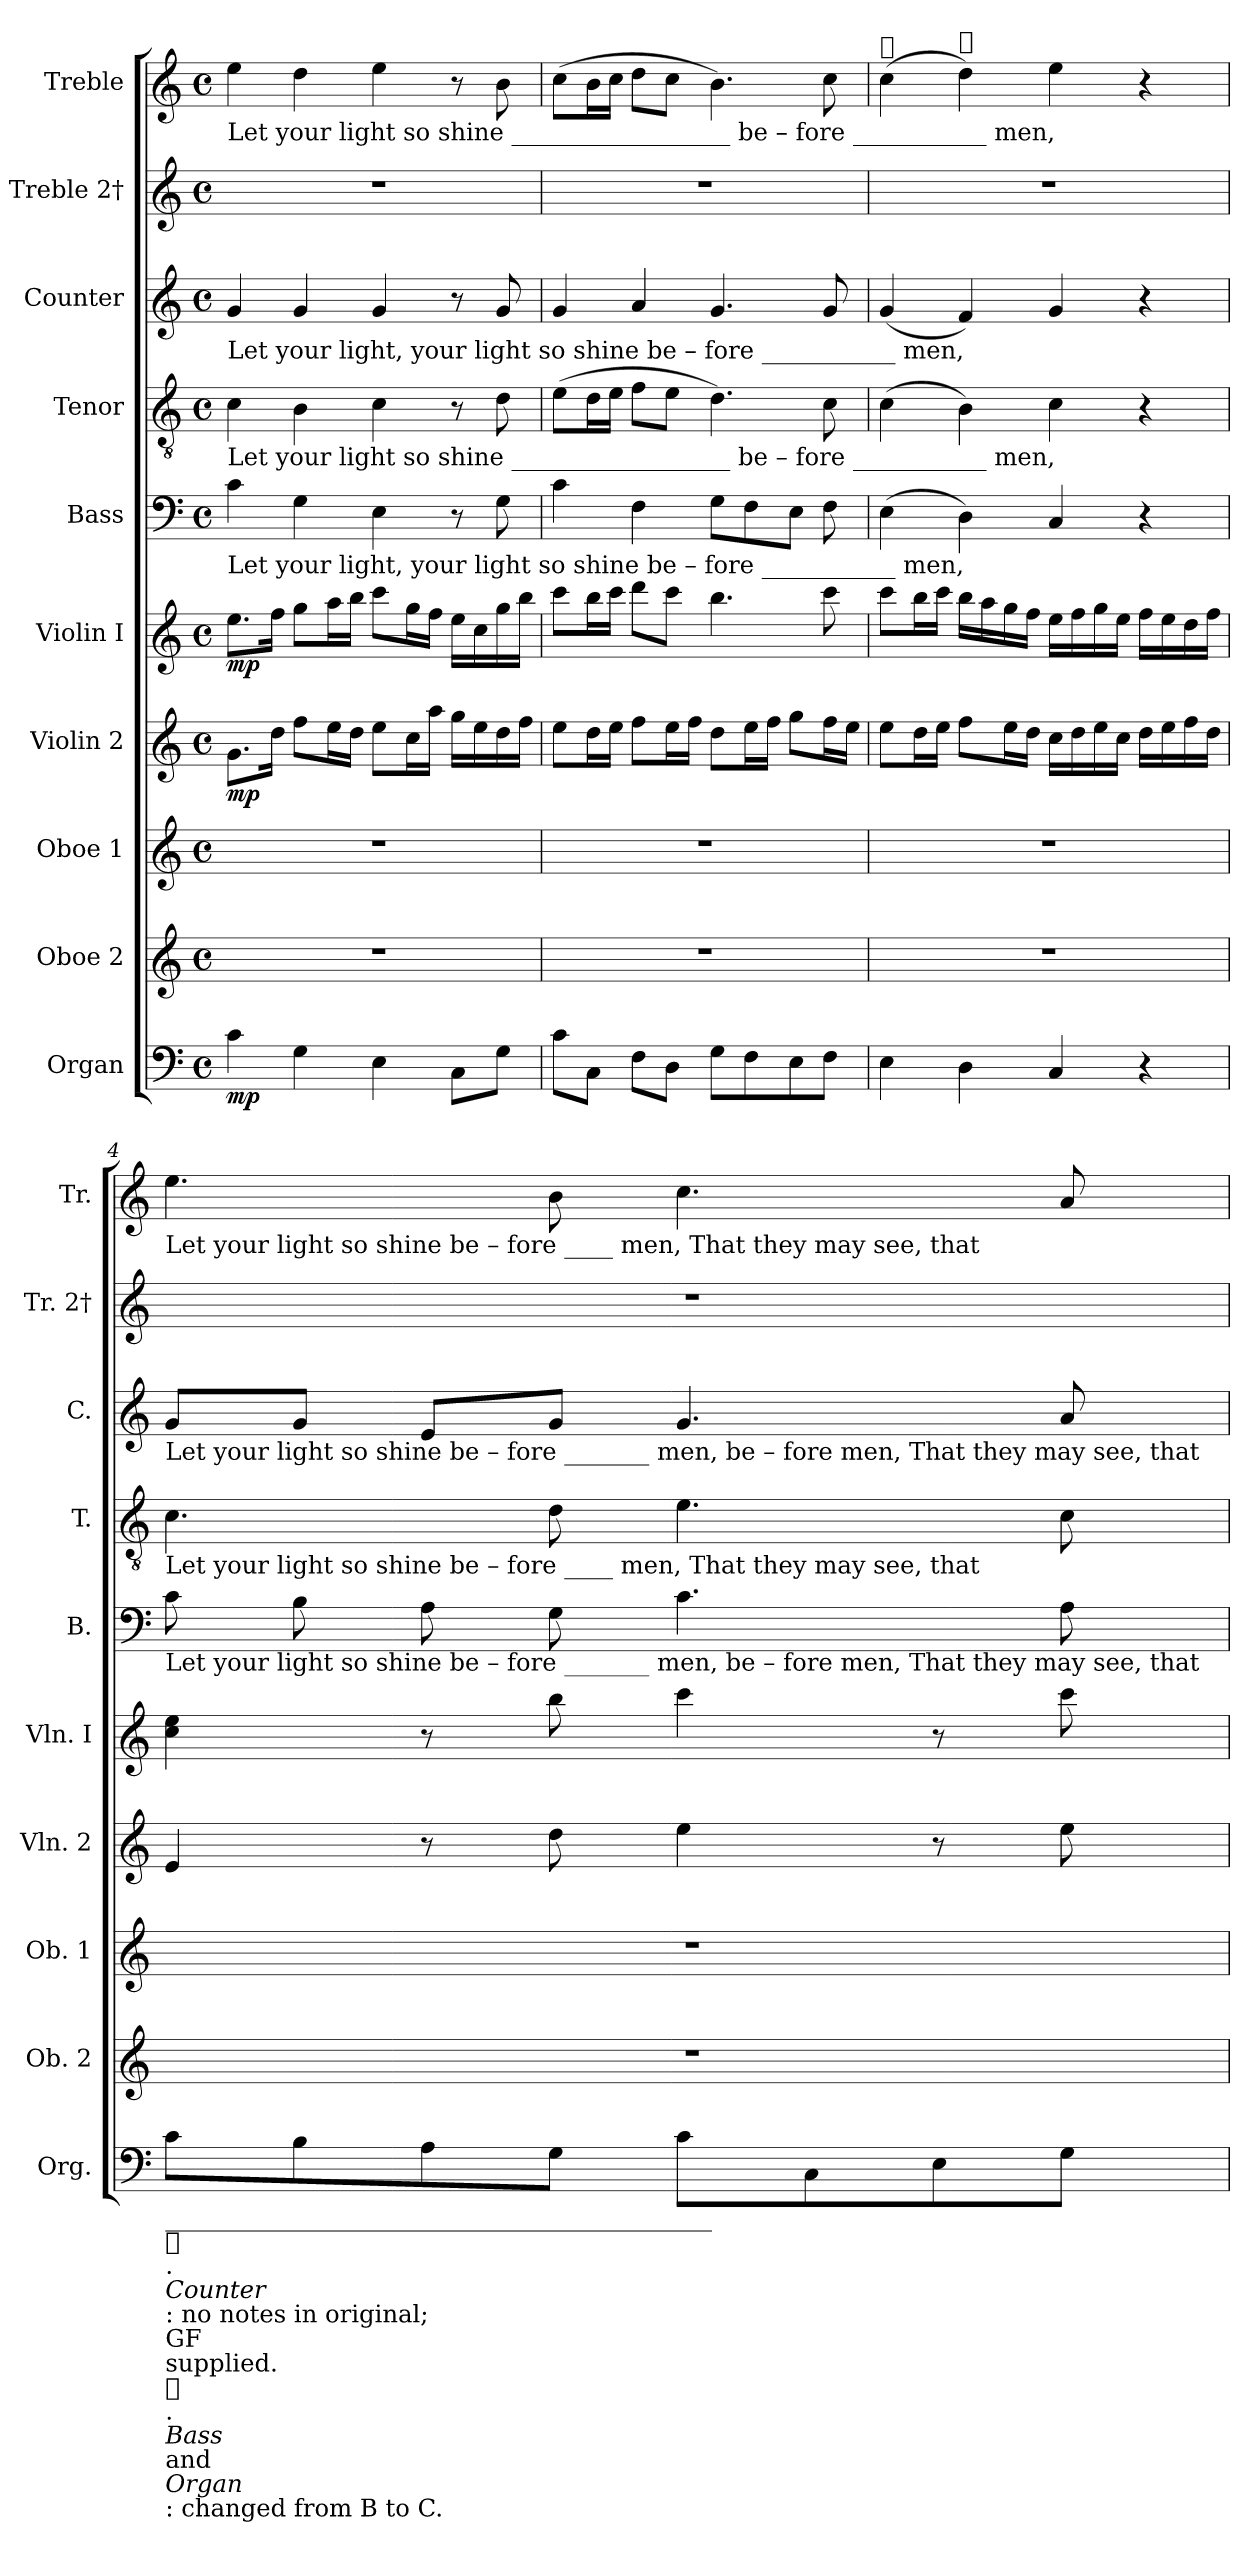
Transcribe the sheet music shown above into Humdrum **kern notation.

**kern	**dynam	**kern	**kern	**kern	**dynam	**kern	**dynam	**kern	**kern	**kern	**kern	**kern
*part10	*part10	*part9	*part8	*part7	*part7	*part6	*part6	*part5	*part4	*part3	*part2	*part1
*staff10	*staff10	*staff9	*staff8	*staff7	*staff7	*staff6	*staff6	*staff5	*staff4	*staff3	*staff2	*staff1
*I"Organ	*	*I"Oboe 2	*I"Oboe 1	*I"Violin 2	*	*I"Violin  I	*	*I"Bass	*I"Tenor	*I"Counter	*I"Treble 2†	*I"Treble
*I'Org.	*	*I'Ob. 2	*I'Ob. 1	*I'Vln. 2	*	*I'Vln.  I	*	*I'B.	*I'T.	*I'C.	*I'Tr. 2†	*I'Tr.
*clefF4	*	*clefG2	*clefG2	*clefG2	*	*clefG2	*	*clefF4	*clefGv2	*clefG2	*clefG2	*clefG2
*k[]	*	*k[]	*k[]	*k[]	*	*k[]	*	*k[]	*k[]	*k[]	*k[]	*k[]
*M4/4	*	*M4/4	*M4/4	*M4/4	*	*M4/4	*	*M4/4	*M4/4	*M4/4	*M4/4	*M4/4
*met(c)	*	*met(c)	*met(c)	*met(c)	*	*met(c)	*	*met(c)	*met(c)	*met(c)	*met(c)	*met(c)
*MM60	*	*MM60	*MM60	*MM60	*	*MM60	*	*MM60	*MM60	*MM60	*MM60	*MM60
=1	=1	=1	=1	=1	=1	=1	=1	=1	=1	=1	=1	=1
!	!	!	!	!	!	!	!	!	!	!	!	!LO:TX:b:t=Let      your         light                 so        shine __________________      be   –  fore ___________    men,
!	!	!	!	!	!	!	!	!	!	!LO:TX:b:t=Let      your         light,               your     light         so         shine              be   –  fore ___________    men,	!	!
!	!	!	!	!	!	!	!	!	!LO:TX:b:t=Let      your         light                 so        shine __________________      be   –  fore ___________    men,	!	!	!
!	!	!	!	!	!	!	!	!LO:TX:b:t=Let      your         light,               your     light         so         shine              be   –  fore ___________    men,	!	!	!	!
!	!LO:DY:b	!	!	!	!LO:DY:b	!	!LO:DY:b	!	!	!	!	!
4c\	mp	1r	1r	8.g\L	mp	8.ee\L	mp	4c\	4c\	4g/	1r	4ee\
.	.	.	.	16dd\Jk	.	16ff\Jk	.	.	.	.	.	.
4G\	.	.	.	8ff\L	.	8gg\L	.	4G\	4B\	4g/	.	4dd\
.	.	.	.	16ee\L	.	16aa\L	.	.	.	.	.	.
.	.	.	.	16dd\JJ	.	16bb\JJ	.	.	.	.	.	.
4E\	.	.	.	8ee\L	.	8ccc\L	.	4E\	4c\	4g/	.	4ee\
.	.	.	.	16cc\L	.	16gg\L	.	.	.	.	.	.
.	.	.	.	16aa\JJ	.	16ff\JJ	.	.	.	.	.	.
8C\L	.	.	.	16gg\LL	.	16ee\LL	.	8r	8r	8r	.	8r
.	.	.	.	16ee\	.	16cc\	.	.	.	.	.	.
8G\J	.	.	.	16dd\	.	16gg\	.	8G\	8d\	8g/	.	8b\
.	.	.	.	16ff\JJ	.	16bb\JJ	.	.	.	.	.	.
=2	=2	=2	=2	=2	=2	=2	=2	=2	=2	=2	=2	=2
8c\L	.	1r	1r	8ee\L	.	8ccc\L	.	4c\	(>8e\L	4g/	1r	(>8cc\L
8C\J	.	.	.	16dd\L	.	16bb\L	.	.	16d\L	.	.	16b\L
.	.	.	.	16ee\JJ	.	16ccc\JJ	.	.	16e\JJ	.	.	16cc\JJ
8F\L	.	.	.	8ff\L	.	8ddd\L	.	4F\	8f\L	4a/	.	8dd\L
8D\J	.	.	.	16ee\L	.	8ccc\J	.	.	8e\J	.	.	8cc\J
.	.	.	.	16ff\JJ	.	.	.	.	.	.	.	.
8G\L	.	.	.	8dd\L	.	4.bb\	.	8G\L	4.d\)	4.g/	.	4.b\)
8F\	.	.	.	16ee\L	.	.	.	8F\	.	.	.	.
.	.	.	.	16ff\JJ	.	.	.	.	.	.	.	.
8E\	.	.	.	8gg\L	.	.	.	8E\J	.	.	.	.
8F\J	.	.	.	16ff\L	.	8ccc\	.	8F\	8c\	8g/	.	8cc\
.	.	.	.	16ee\JJ	.	.	.	.	.	.	.	.
=3	=3	=3	=3	=3	=3	=3	=3	=3	=3	=3	=3	=3
!	!	!	!	!	!	!	!	!	!	!	!	!LO:TX:a:t=
4E\	.	1r	1r	8ee\L	.	8ccc\L	.	(>4E\	(>4c\	(<4g/	1r	(>4cc\
.	.	.	.	16dd\L	.	16bb\L	.	.	.	.	.	.
.	.	.	.	16ee\JJ	.	16ccc\JJ	.	.	.	.	.	.
!	!	!	!	!	!	!	!	!	!	!	!	!LO:TX:a:t=
4D\	.	.	.	8ff\L	.	16bb\LL	.	4D\)	4B\)	4f/)	.	4dd\)
.	.	.	.	.	.	16aa\	.	.	.	.	.	.
.	.	.	.	16ee\L	.	16gg\	.	.	.	.	.	.
.	.	.	.	16dd\JJ	.	16ff\JJ	.	.	.	.	.	.
4C/	.	.	.	16cc\LL	.	16ee\LL	.	4C/	4c\	4g/	.	4ee\
.	.	.	.	16dd\	.	16ff\	.	.	.	.	.	.
.	.	.	.	16ee\	.	16gg\	.	.	.	.	.	.
.	.	.	.	16cc\JJ	.	16ee\JJ	.	.	.	.	.	.
4r	.	.	.	16dd\LL	.	16ff\LL	.	4r	4r	4r	.	4r
.	.	.	.	16ee\	.	16ee\	.	.	.	.	.	.
.	.	.	.	16ff\	.	16dd\	.	.	.	.	.	.
.	.	.	.	16dd\JJ	.	16ff\JJ	.	.	.	.	.	.
!!LO:LB:g=z
=4	=4	=4	=4	=4	=4	=4	=4	=4	=4	=4	=4	=4
!	!	!	!	!	!	!	!	!	!	!	!	!LO:TX:b:t=Let           your   light          so    shine             be         –         fore ____   men,    That  they            may        see,                  that
!	!	!	!	!	!	!	!	!	!	!LO:TX:b:t=Let your light so shine         be – fore _______ men,    be   –    fore           men,    That  they           may          see,                 that	!	!
!	!	!	!	!	!	!	!	!	!LO:TX:b:t=Let           your   light          so    shine             be         –         fore ____   men,    That  they            may        see,                  that	!	!	!
!	!	!	!	!	!	!	!	!LO:TX:b:t=Let your light so shine         be – fore _______ men,    be   –    fore           men,    That  they           may          see,                 that	!	!	!	!
!LO:TX:b:t=_____________________________________________	!	!	!	!	!	!	!	!	!	!	!	!
!LO:TX:b:t=	!	!	!	!	!	!	!	!	!	!	!	!
!LO:TX:b:t=.	!	!	!	!	!	!	!	!	!	!	!	!
!LO:TX:b:i:t=Counter	!	!	!	!	!	!	!	!	!	!	!	!
!LO:TX:b:t=&colon; no notes in original;	!	!	!	!	!	!	!	!	!	!	!	!
!LO:TX:b:t=GF	!	!	!	!	!	!	!	!	!	!	!	!
!LO:TX:b:t=supplied.	!	!	!	!	!	!	!	!	!	!	!	!
!LO:TX:b:t=	!	!	!	!	!	!	!	!	!	!	!	!
!LO:TX:b:t=.	!	!	!	!	!	!	!	!	!	!	!	!
!LO:TX:b:i:t=Bass	!	!	!	!	!	!	!	!	!	!	!	!
!LO:TX:b:t=and	!	!	!	!	!	!	!	!	!	!	!	!
!LO:TX:b:i:t=Organ	!	!	!	!	!	!	!	!	!	!	!	!
!LO:TX:b:t=&colon; changed from B to C.	!	!	!	!	!	!	!	!	!	!	!	!
8c\L	.	1r	1r	4e/	.	4cc\ 4ee\	.	8c\	4.c\	8g/L	1r	4.ee\
8B\	.	.	.	.	.	.	.	8B\	.	8g/J	.	.
8A\	.	.	.	8r	.	8r	.	8A\	.	8e/L	.	.
8G\J	.	.	.	8dd\	.	8bb\	.	8G\	8d\	8g/J	.	8b\
8c\L	.	.	.	4ee\	.	4ccc\	.	4.c\	4.e\	4.g/	.	4.cc\
8C\	.	.	.	.	.	.	.	.	.	.	.	.
8E\	.	.	.	8r	.	8r	.	.	.	.	.	.
8G\J	.	.	.	8ee\	.	8ccc\	.	8A\	8c\	8a/	.	8a/
=	=	=	=	=	=	=	=	=	=	=	=	=
*-	*-	*-	*-	*-	*-	*-	*-	*-	*-	*-	*-	*-
